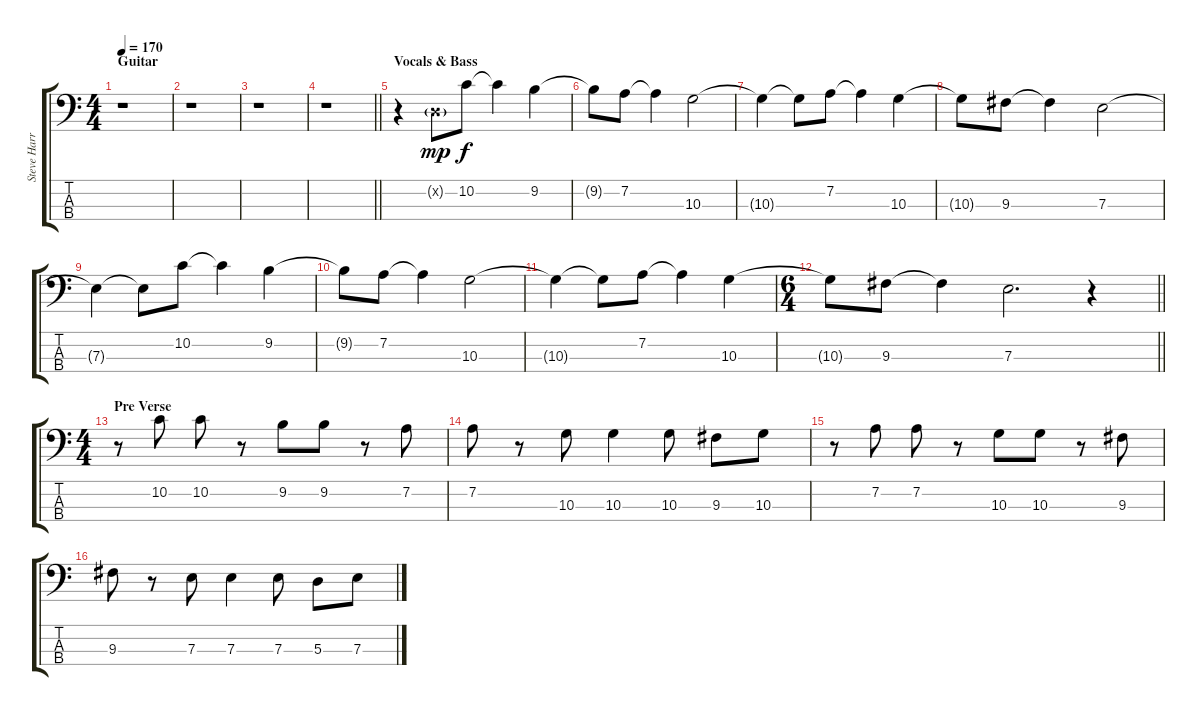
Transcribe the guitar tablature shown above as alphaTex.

\track ("Steve Harris" "Steve Harr") {instrument electricbassfinger}
\staff {score tabs}
\tuning (G2 D2 A1 E1) {hide}
\ts (4 4)
\section ("" "Guitar")
\tempo 170
\clef f4
\ks c
r.1{dy f} |
r.1 |
r.1 |
\barLineRight lightlight
r.1 |
\section ("" "Vocals & Bass")
r.4{volume 16} 0.2{g x}.8{dy mp} 10.2.8{dy f} 10.2{t}.4 9.2.4 |
9.2{t}.8 7.2.8 7.2{t}.4 10.3.2 |
10.3{t}.4 10.3{t}.8 7.2.8 7.2{t}.4 10.3.4 |
10.3{t}.8 9.3.8 9.3{t}.4 7.3.2 |
7.3{t}.4 7.3{t}.8 10.2.8 10.2{t}.4 9.2.4 |
9.2{t}.8 7.2.8 7.2{t}.4 10.3.2 |
10.3{t}.4 10.3{t}.8 7.2.8 7.2{t}.4 10.3.4 |
\ts (6 4)
\barLineRight lightlight
10.3{t}.8 9.3.8 9.3{t}.4 7.3.2{d} r.4 |
\ts (4 4)
\section ("" "Pre Verse")
r.8 10.2.8 10.2.8 r.8 9.2.8 9.2.8 r.8 7.2.8 |
7.2.8 r.8 10.3.8 10.3.4 10.3.8 9.3.8 10.3.8 |
r.8 7.2.8 7.2.8 r.8 10.3.8 10.3.8 r.8 9.3.8 |
9.3.8 r.8 7.3.8 7.3.4 7.3.8 5.3.8 7.3.8
